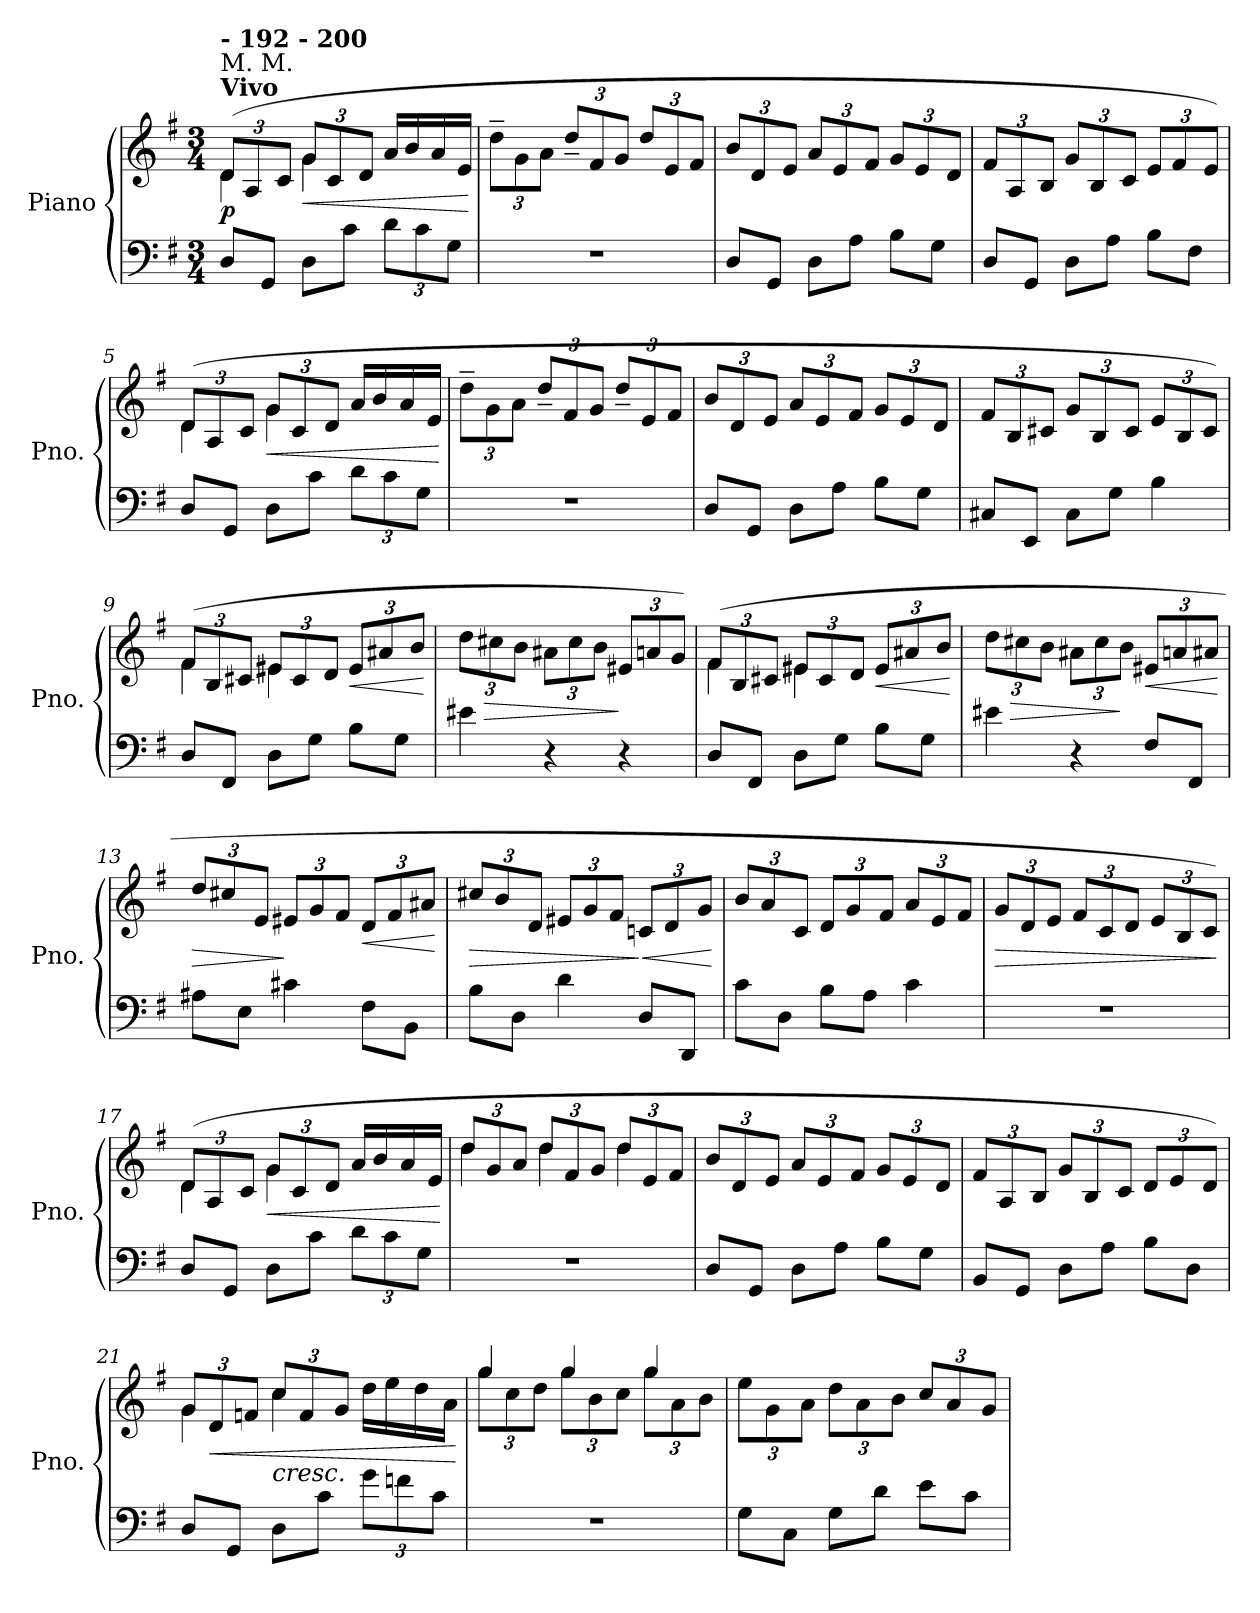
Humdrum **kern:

**kern	**kern	**dynam
*part1	*part1	*part1
*staff2	*staff1	*staff1/2
*I"Piano	*	*
*I'Pno.	*	*
*clefF4	*clefG2	*
*k[f#]	*k[f#]	*
*M3/4	*M3/4	*
*MM184	*MM184	*
*	*Xbrackettup	*
=1	=1	=1
*	*^	*
!	!LO:TX:a:B:t=Vivo	!	!
!	!LO:TX:a:t=M. M.	!	!
!	!LO:TX:a:B:t=- 192 - 200	!	!
!	!	!	!LO:DY:b
8D/L	(>12d/L	4d\	p
.	12A/	.	.
8GG/J	.	.	.
.	12c/J	.	.
!	!	!	!LO:HP:b
8D\L	12g/L	4g\	<
.	12c/	.	.
8c\J	.	.	.
.	12d/J	.	.
*Xbrackettup	*	*	*
12d\L	16a/LL	4ryy	.
.	16b/	.	.
12c\	.	.	.
.	16a/	.	.
12G\J	.	.	.
.	16e/JJ	.	.
*	*v	*v	*
.	.	[
=2	=2	=2
2.r	12dd~\L	.
.	12g\	.
.	12a\J	.
.	12dd~/L	.
.	12f#/	.
.	12g/J	.
.	12dd/L	.
.	12e/	.
.	12f#/J	.
!!LO:LB:g=z
=3	=3	=3
8D/L	12b/L	.
.	12d/	.
8GG/J	.	.
.	12e/J	.
8D\L	12a/L	.
.	12e/	.
8A\J	.	.
.	12f#/J	.
8B\L	12g/L	.
.	12e/	.
8G\J	.	.
.	12d/J	.
=4	=4	=4
8D/L	12f#/L	.
.	12A/	.
8GG/J	.	.
.	12B/J	.
8D\L	12g/L	.
.	12B/	.
8A\J	.	.
.	12c/J	.
8B\L	12e/L	.
.	12f#/	.
8F#\J	.	.
.	12e/J)	.
=5	=5	=5
*	*^	*
8D/L	(>12d/L	4d\	.
.	12A/	.	.
8GG/J	.	.	.
.	12c/J	.	.
!	!	!	!LO:HP:b
8D\L	12g/L	4g\	<
.	12c/	.	.
8c\J	.	.	.
.	12d/J	.	.
12d\L	16a/LL	4ryy	.
.	16b/	.	.
12c\	.	.	.
.	16a/	.	.
12G\J	.	.	.
.	16e/JJ	.	.
*	*v	*v	*
.	.	[
!!LO:LB:g=z
=6	=6	=6
2.r	12dd~\L	.
.	12g\	.
.	12a\J	.
.	12dd~/L	.
.	12f#/	.
.	12g/J	.
.	12dd~/L	.
.	12e/	.
.	12f#/J	.
=7	=7	=7
8D/L	12b/L	.
.	12d/	.
8GG/J	.	.
.	12e/J	.
8D\L	12a/L	.
.	12e/	.
8A\J	.	.
.	12f#/J	.
8B\L	12g/L	.
.	12e/	.
8G\J	.	.
.	12d/J	.
=8	=8	=8
8C#X/L	12f#/L	.
.	12B/	.
8EE/J	.	.
.	12c#X/J	.
8C#\L	12g/L	.
.	12B/	.
8G\J	.	.
.	12c#/J	.
4B\	12e/L	.
.	12B/	.
.	12c#/J)	.
!!LO:LB:g=z
=9	=9	=9
*	*^	*
8D/L	(>12f#/L	4f#\	.
.	12B/	.	.
8FF#/J	.	.	.
.	12c#X/J	.	.
8D\L	12e#X/L	4e#\	.
.	12c#/	.	.
8G\J	.	.	.
.	12d/J	.	.
!	!	!	!LO:HP:b
8B\L	12e#/L	4ryy	<
.	12a#X/	.	.
8G\J	.	.	.
.	12b/J	.	.
*	*v	*v	*
.	.	[
=10	=10	=10
4e#X\	12dd\L	.
!	!	!LO:HP:b
.	12cc#X\	>
.	12b\J	.
4r	12a#X\L	.
.	12cc#\	.
.	12b\J	.
4r	12e#X/L	]
.	12an/	.
.	12g/J)	.
=11	=11	=11
*	*^	*
8D/L	(>12f#/L	4f#\	.
.	12B/	.	.
8FF#/J	.	.	.
.	12c#X/J	.	.
8D\L	12e#X/L	4e#\	.
.	12c#/	.	.
8G\J	.	.	.
.	12d/J	.	.
!	!	!	!LO:HP:b
8B\L	12e#/L	4ryy	<
.	12a#X/	.	.
8G\J	.	.	.
.	12b/J	.	.
*	*v	*v	*
.	.	[
!!LO:LB:g=z
=12	=12	=12
4e#X\	12dd\L	.
!	!	!LO:HP:b
.	12cc#X\	>
.	12b\J	.
4r	12a#X\L	.
.	12cc#\	.
.	12b\J	]
!	!	!LO:HP:b
8F#/L	12e#X/L	<
.	12an/	.
8FF#/J	.	.
.	12a#X/J	.
.	.	[
=13	=13	=13
!	!	!LO:HP:b
8A#X\L	12dd/L	>
.	12cc#X/	.
8E\J	.	.
.	12e/J	.
4c#X\	12e#X/L	]
.	12g/	.
.	12f#/J	.
!	!	!LO:HP:b
8F#\L	12d/L	<
.	12f#/	.
8BB\J	.	.
.	12a#X/J	.
.	.	[
=14	=14	=14
!	!	!LO:HP:b
8B\L	12cc#X/L	>
.	12b/	.
8D\J	.	.
.	12d/J	.
4d\	12e#X/L	.
.	12g/	.
.	12f#/J	.
!	!	!LO:HP:n=1:b
8D/L	12cn/L	] <
.	12d/	.
8DD/J	.	.
.	12g/J	.
.	.	[
!!LO:PB:g=z
=15	=15	=15
8c\L	12b/L	.
.	12a/	.
8D\J	.	.
.	12c/J	.
8B\L	12d/L	.
.	12g/	.
8A\J	.	.
.	12f#/J	.
4c\	12a/L	.
.	12e/	.
.	12f#/J	.
=16	=16	=16
!	!	!LO:HP:b
2.r	12g/L	>
.	12d/	.
.	12e/J	.
.	12f#/L	.
.	12c/	.
.	12d/J	.
.	12e/L	.
.	12B/	.
.	12c/J)	.
.	.	]
=17	=17	=17
*	*^	*
8D/L	(>12d/L	4d\	.
.	12A/	.	.
8GG/J	.	.	.
.	12c/J	.	.
!	!	!	!LO:HP:b
8D\L	12g/L	4g\	<
.	12c/	.	.
8c\J	.	.	.
.	12d/J	.	.
12d\L	16a/LL	4ryy	.
.	16b/	.	.
12c\	.	.	.
.	16a/	.	.
12G\J	.	.	.
.	16e/JJ	.	.
*	*v	*v	*
.	.	[
!!LO:LB:g=z
=18	=18	=18
*	*^	*
2.r	12dd/L	4dd\	.
.	12g/	.	.
.	12a/J	.	.
.	12dd/L	4dd\	.
.	12f#/	.	.
.	12g/J	.	.
.	12dd/L	4dd\	.
.	12e/	.	.
.	12f#/J	.	.
*	*v	*v	*
=19	=19	=19
8D/L	12b/L	.
.	12d/	.
8GG/J	.	.
.	12e/J	.
8D\L	12a/L	.
.	12e/	.
8A\J	.	.
.	12f#/J	.
8B\L	12g/L	.
.	12e/	.
8G\J	.	.
.	12d/J	.
=20	=20	=20
8BB/L	12f#/L	.
.	12A/	.
8GG/J	.	.
.	12B/J	.
8D\L	12g/L	.
.	12B/	.
8A\J	.	.
.	12c/J	.
8B\L	12d/L	.
.	12e/	.
8D\J	.	.
.	12d/J)	.
!!LO:LB:g=z
=21	=21	=21
*	*^	*
8D/L	12g/L	4g\	.
!	!	!	!LO:HP:b
.	12d/	.	<
8GG/J	.	.	.
.	12fn/J	.	.
!	!LO:TX:b:i:t=cresc.	!	!
8D\L	12cc/L	4cc\	.
.	12f/	.	.
8c\J	.	.	.
.	12g/J	.	.
12g\L	16dd\LL	4ryy	.
.	16ee\	.	.
12fn\	.	.	.
.	16dd\	.	.
12c\J	.	.	.
.	16a\JJ	.	.
*	*v	*v	*
.	.	[
=22	=22	=22
*	*^	*
2.r	12gg\L	4gg/	.
.	12cc\	.	.
.	12dd\J	.	.
.	12gg\L	4gg/	.
.	12b\	.	.
.	12cc\J	.	.
.	12gg\L	4gg/	.
.	12a\	.	.
.	12b\J	.	.
*	*v	*v	*
=23	=23	=23
8G\L	12ee\L	.
.	12g\	.
8C\J	.	.
.	12a\J	.
8G\L	12dd\L	.
.	12a\	.
8d\J	.	.
.	12b\J	.
8e\L	12cc/L	.
.	12a/	.
8c\J	.	.
.	12g/J	.
=	=	=
*-	*-	*-
